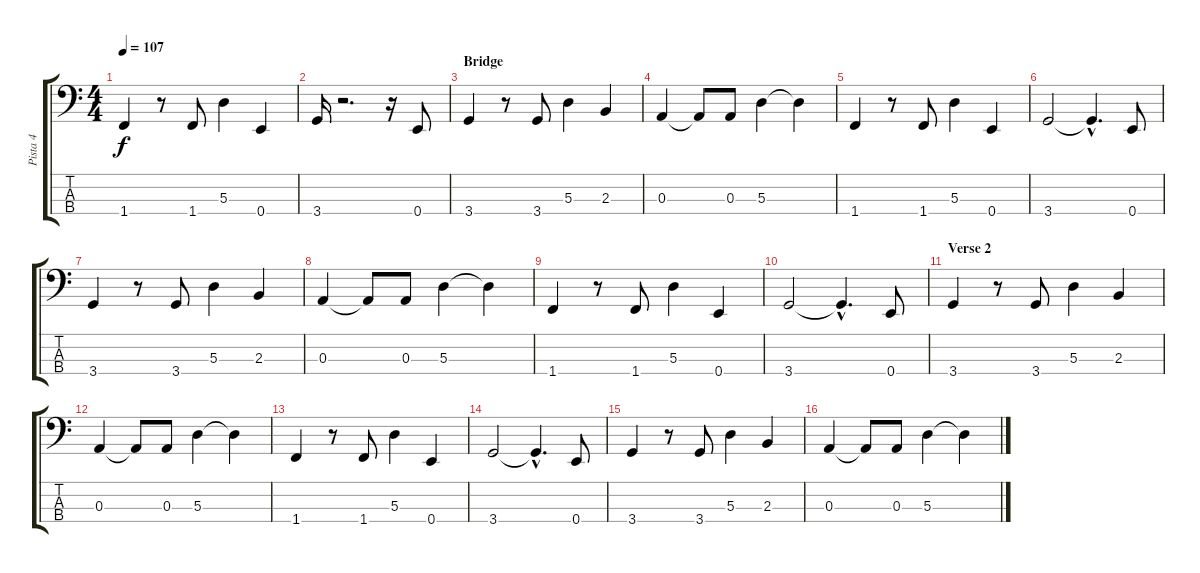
\track ("Pista 4" "Pista 4") {instrument electricbassfinger}
\staff {score tabs}
\tuning (G2 D2 A1 E1) {hide}
\ts (4 4)
\tempo 107
\clef f4
\ks c
1.4.4{dy f} r.8 1.4.8 5.3.4 0.4.4 |
3.4.16 r.2{d} r.16 0.4.8 |
\section ("" "Bridge")
3.4.4 r.8 3.4.8 5.3.4 2.3.4 |
0.3.4 0.3{t}.8 0.3.8 5.3.4 5.3{t}.4 |
1.4.4 r.8 1.4.8 5.3.4 0.4.4 |
3.4.2 3.4{hac t}.4{d} 0.4.8 |
3.4.4 r.8 3.4.8 5.3.4 2.3.4 |
0.3.4 0.3{t}.8 0.3.8 5.3.4 5.3{t}.4 |
1.4.4 r.8 1.4.8 5.3.4 0.4.4 |
3.4.2 3.4{hac t}.4{d} 0.4.8 |
\section ("" "Verse 2")
3.4.4 r.8 3.4.8 5.3.4 2.3.4 |
0.3.4 0.3{t}.8 0.3.8 5.3.4 5.3{t}.4 |
1.4.4 r.8 1.4.8 5.3.4 0.4.4 |
3.4.2 3.4{hac t}.4{d} 0.4.8 |
3.4.4 r.8 3.4.8 5.3.4 2.3.4 |
0.3.4 0.3{t}.8 0.3.8 5.3.4 5.3{t}.4
